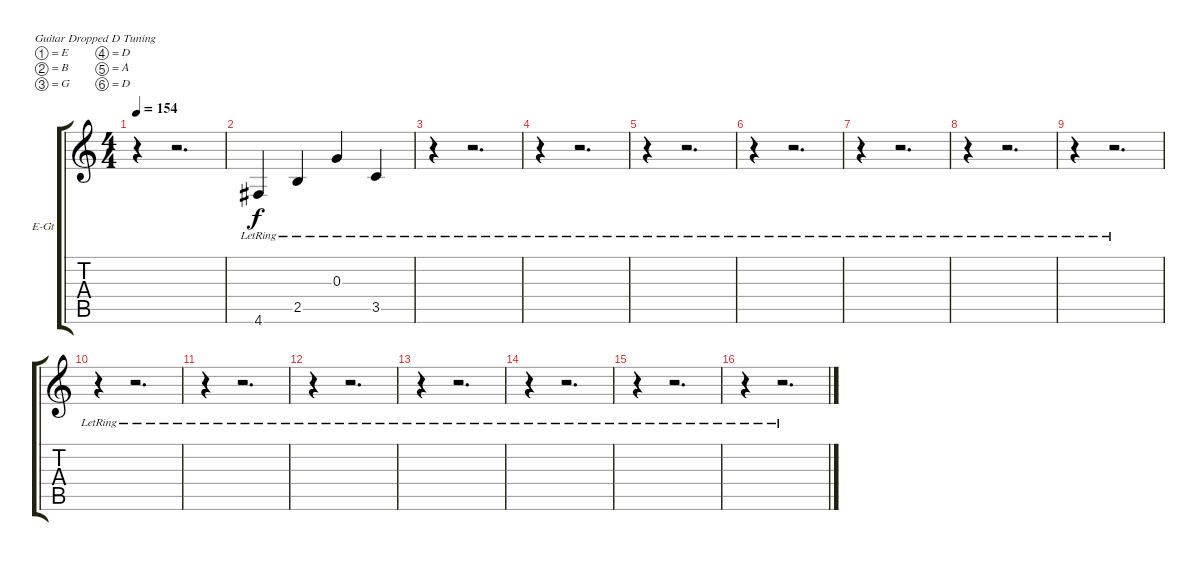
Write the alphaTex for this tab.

\bracketExtendMode groupsimilarinstruments
\firstSystemTrackNameOrientation horizontal
\otherSystemsTrackNameOrientation horizontal
\track ("Clean-guitar (Richard)" "E-Gt") {instrument electricguitarclean}
\staff {score tabs}
\tuning (E4 B3 G3 D3 A2 D2)
\ts (4 4)
\tempo 154
\clef g2
\ks c
r.4{dy f} r.2{d} |
4.6{lr}.4 2.5{lr}.4 0.3{lr}.4 3.5{lr}.4 |
r.4 r.2{d} |
r.4 r.2{d} |
r.4 r.2{d} |
r.4 r.2{d} |
r.4 r.2{d} |
r.4 r.2{d} |
r.4 r.2{d} |
r.4 r.2{d} |
r.4 r.2{d} |
r.4 r.2{d} |
r.4 r.2{d} |
r.4 r.2{d} |
r.4 r.2{d} |
r.4 r.2{d}
